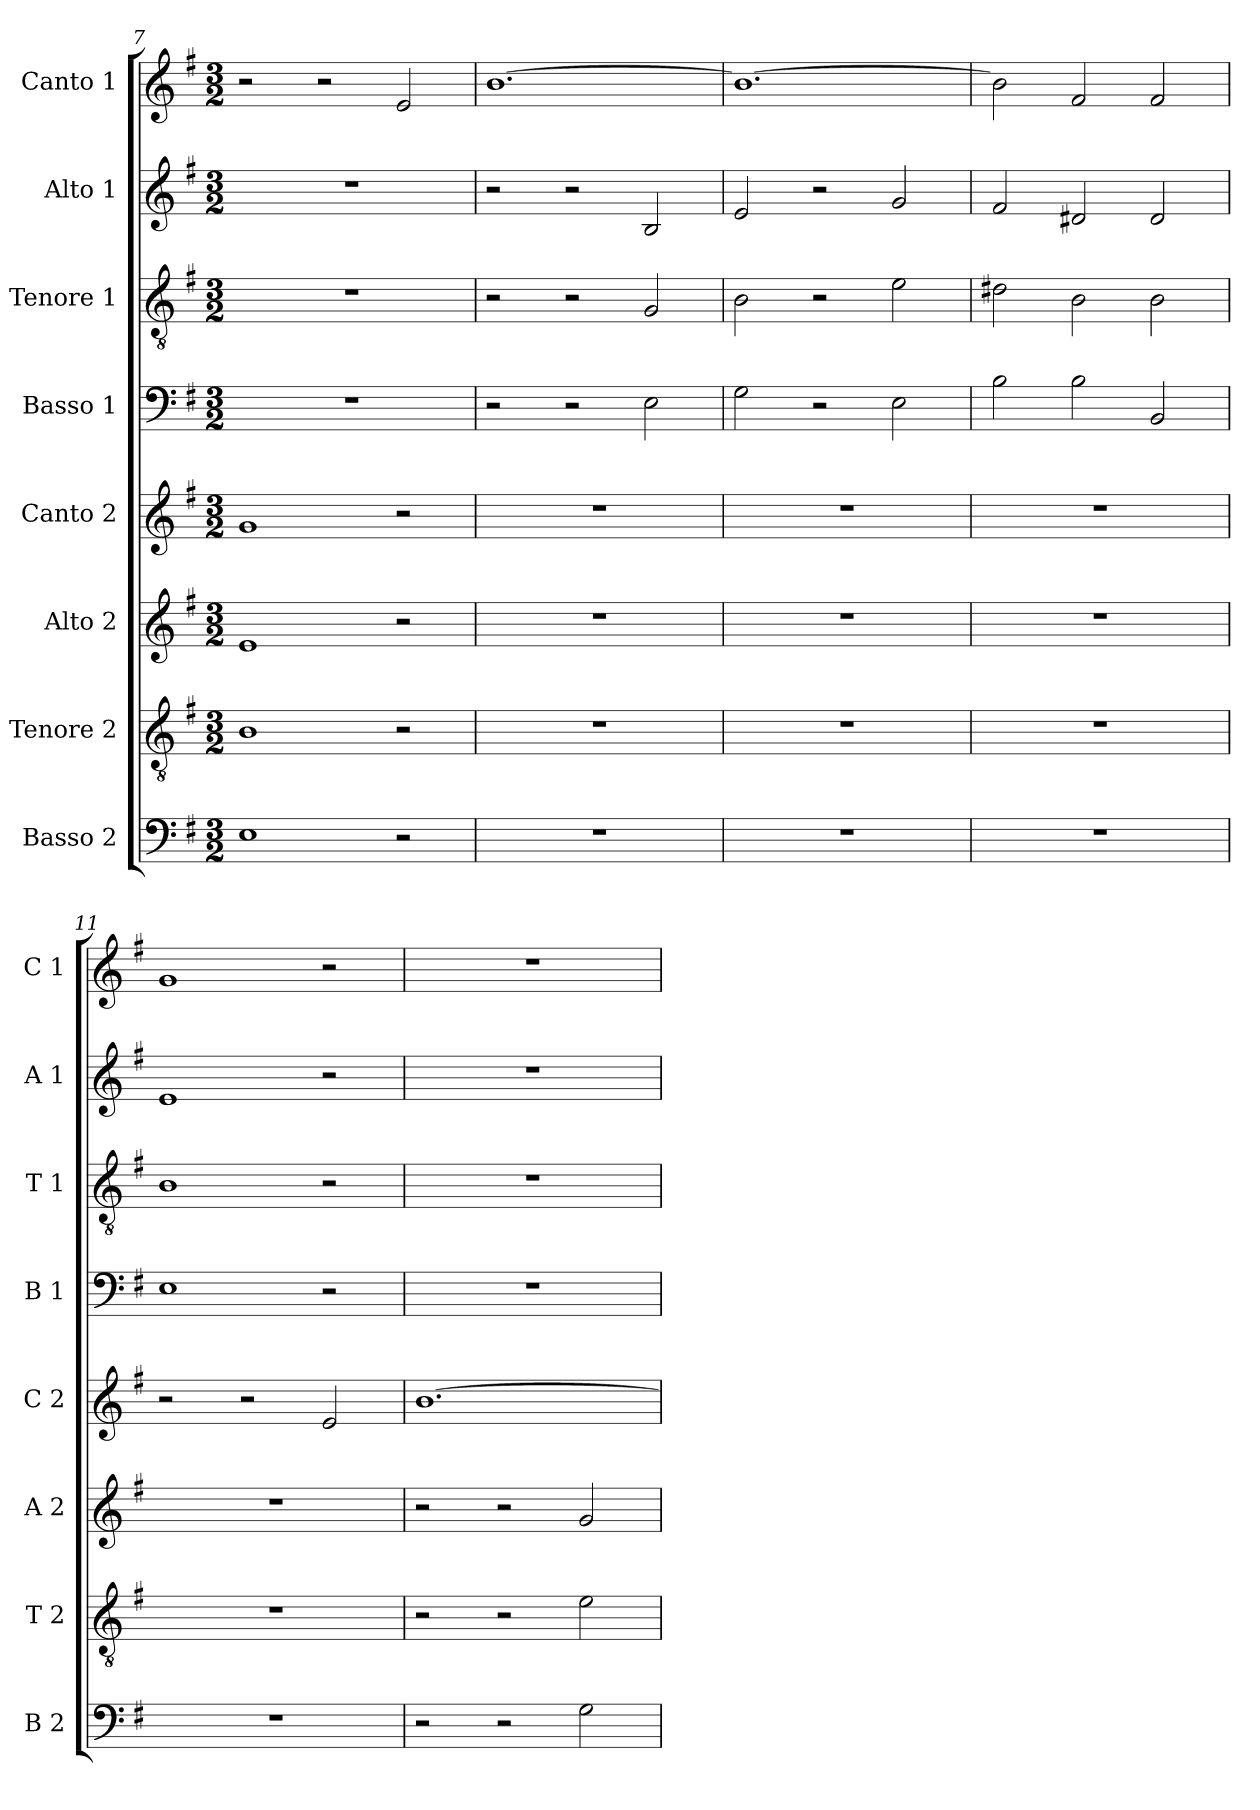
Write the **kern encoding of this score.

**kern	**kern	**kern	**kern	**kern	**kern	**kern	**kern
*part8	*part7	*part6	*part5	*part4	*part3	*part2	*part1
*staff8	*staff7	*staff6	*staff5	*staff4	*staff3	*staff2	*staff1
*I"Basso 2	*I"Tenore 2	*I"Alto 2	*I"Canto 2	*I"Basso 1	*I"Tenore 1	*I"Alto 1	*I"Canto 1
*I'B 2	*I'T 2	*I'A 2	*I'C 2	*I'B 1	*I'T 1	*I'A 1	*I'C 1
*clefF4	*clefGv2	*clefG2	*clefG2	*clefF4	*clefGv2	*clefG2	*clefG2
*k[f#]	*k[f#]	*k[f#]	*k[f#]	*k[f#]	*k[f#]	*k[f#]	*k[f#]
*G:	*G:	*G:	*G:	*G:	*G:	*G:	*G:
*M3/2	*M3/2	*M3/2	*M3/2	*M3/2	*M3/2	*M3/2	*M3/2
=7	=7	=7	=7	=7	=7	=7	=7
1E	1B	1e	1g	1.r	1.r	1.r	2r
.	.	.	.	.	.	.	2r
2r	2r	2r	2r	.	.	.	2e/
!!LO:PB:g=z
=8	=8	=8	=8	=8	=8	=8	=8
1.r	1.r	1.r	1.r	2r	2r	2r	[1.b
.	.	.	.	2r	2r	2r	.
.	.	.	.	2E\	2G/	2B/	.
=9	=9	=9	=9	=9	=9	=9	=9
1.r	1.r	1.r	1.r	2G\	2B\	2e/	1.b_
.	.	.	.	2r	2r	2r	.
.	.	.	.	2E\	2e\	2g/	.
=10	=10	=10	=10	=10	=10	=10	=10
1.r	1.r	1.r	1.r	2B\	2d#X\	2f#/	2b\]
.	.	.	.	2B\	2B\	2d#X/	2f#/
.	.	.	.	2BB/	2B\	2d#/	2f#/
=11	=11	=11	=11	=11	=11	=11	=11
1.r	1.r	1.r	2r	1E	1B	1e	1g
.	.	.	2r	.	.	.	.
.	.	.	2e/	2r	2r	2r	2r
=12	=12	=12	=12	=12	=12	=12	=12
2r	2r	2r	[1.b	1.r	1.r	1.r	1.r
2r	2r	2r	.	.	.	.	.
2G\	2e\	2g/	.	.	.	.	.
=	=	=	=	=	=	=	=
*-	*-	*-	*-	*-	*-	*-	*-
